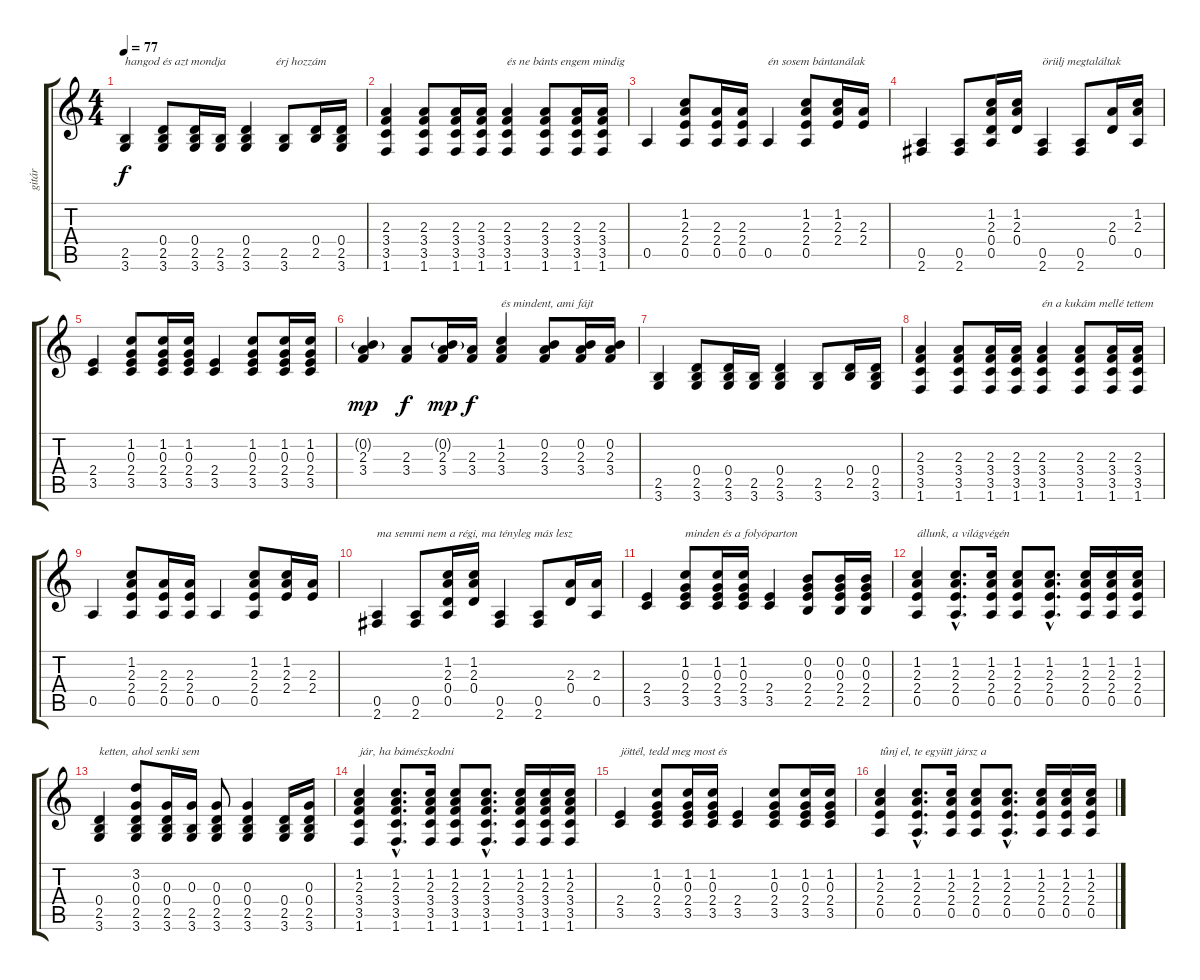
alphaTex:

\track ("gitár" "gitár") {instrument acousticguitarsteel}
\staff {score tabs}
\tuning (E4 B3 G3 D3 A2 E2) {hide}
\ts (4 4)
\tempo 77
\clef g2
\ks c
(2.5 3.6).4{txt "hangod és azt mondja" dy f} (0.4 2.5 3.6).8 (0.4 2.5 3.6).16 (2.5 3.6).16 (0.4 2.5 3.6).4{txt "          érj hozzám"} (2.5 3.6).8 (0.4 2.5).16 (0.4 2.5 3.6).16 |
(2.3 3.4 3.5 1.6).4 (2.3 3.4 3.5 1.6).8 (2.3 3.4 3.5 1.6).16 (2.3 3.4 3.5 1.6).16 (2.3 3.4 3.5 1.6).4{txt "és ne bánts engem mindig"} (2.3 3.4 3.5 1.6).8 (2.3 3.4 3.5 1.6).16 (2.3 3.4 3.5 1.6).16 |
0.5.4 (1.2 2.3 2.4 0.5).8 (2.3 2.4 0.5).16 (2.3 2.4 0.5).16 0.5.4{txt "én sosem bántanálak"} (1.2 2.3 2.4 0.5).8 (1.2 2.3 2.4).16 (2.3 2.4).16 |
(0.5 2.6).4 (0.5 2.6).8 (1.2 2.3 0.4 0.5).16 (1.2 2.3 0.4).16 (0.5 2.6).4{txt "örülj megtaláltak"} (0.5 2.6).8 (2.3 0.4).16 (1.2 2.3 0.5).16 |
(2.4 3.5).4 (1.2 0.3 2.4 3.5).8 (1.2 0.3 2.4 3.5).16 (1.2 0.3 2.4 3.5).16 (2.4 3.5).4 (1.2 0.3 2.4 3.5).8 (1.2 0.3 2.4 3.5).16 (1.2 0.3 2.4 3.5).16 |
(0.2{g} 2.3 3.4).4{dy mp} (2.3 3.4).8{dy f} (0.2{g} 2.3 3.4).16{dy mp} (2.3 3.4).16{dy f} (1.2 2.3 3.4).4{txt "és mindent, ami fájt"} (0.2 2.3 3.4).8 (0.2 2.3 3.4).16 (0.2 2.3 3.4).16 |
(2.5 3.6).4 (0.4 2.5 3.6).8 (0.4 2.5 3.6).16 (2.5 3.6).16 (0.4 2.5 3.6).4 (2.5 3.6).8 (0.4 2.5).16 (0.4 2.5 3.6).16 |
(2.3 3.4 3.5 1.6).4 (2.3 3.4 3.5 1.6).8 (2.3 3.4 3.5 1.6).16 (2.3 3.4 3.5 1.6).16 (2.3 3.4 3.5 1.6).4{txt "én a kukám mellé tettem"} (2.3 3.4 3.5 1.6).8 (2.3 3.4 3.5 1.6).16 (2.3 3.4 3.5 1.6).16 |
0.5.4 (1.2 2.3 2.4 0.5).8 (2.3 2.4 0.5).16 (2.3 2.4 0.5).16 0.5.4 (1.2 2.3 2.4 0.5).8 (1.2 2.3 2.4).16 (2.3 2.4).16 |
(0.5 2.6).4{txt "ma semmi nem a régi, ma tényleg más lesz"} (0.5 2.6).8 (1.2 2.3 0.4 0.5).16 (1.2 2.3 0.4).16 (0.5 2.6).4 (0.5 2.6).8 (2.3 0.4).16 (2.3 0.5).16 |
(2.4 3.5).4 (1.2 0.3 2.4 3.5).8{txt "minden és a folyóparton"} (1.2 0.3 2.4 3.5).16 (1.2 0.3 2.4 3.5).16 (2.4 3.5).4 (0.2 0.3 2.4 2.5).8 (0.2 0.3 2.4 2.5).16 (0.2 0.3 2.4 2.5).16 |
(1.2 2.3 2.4 0.5).4{txt "állunk, a világvégén"} (1.2{hac} 2.3{hac} 2.4{hac} 0.5{hac}).8{d} (1.2 2.3 2.4 0.5).16 (1.2 2.3 2.4 0.5).8 (1.2{hac} 2.3{hac} 2.4{hac} 0.5{hac}).8{d} (1.2 2.3 2.4 0.5).16 (1.2 2.3 2.4 0.5).16 (1.2 2.3 2.4 0.5).16 |
(0.4 2.5 3.6).4{txt "ketten, ahol senki sem"} (3.2 0.3 0.4 2.5 3.6).8 (0.3 0.4 2.5 3.6).16 (0.3 2.5 3.6).16 (0.3 0.4 2.5 3.6).8 (0.3 0.4 2.5 3.6).4 (0.4 2.5 3.6).16 (0.3 0.4 2.5 3.6).16 |
(1.2 2.3 3.4 3.5 1.6).4{txt "jár, ha bámészkodni"} (1.2{hac} 2.3{hac} 3.4{hac} 3.5{hac} 1.6{hac}).8{d} (1.2 2.3 3.4 3.5 1.6).16 (1.2 2.3 3.4 3.5 1.6).8 (1.2{hac} 2.3{hac} 3.4{hac} 3.5{hac} 1.6{hac}).8{d} (1.2 2.3 3.4 3.5 1.6).16 (1.2 2.3 3.4 3.5 1.6).16 (1.2 2.3 3.4 3.5 1.6).16 |
(2.4 3.5).4{txt "jöttél, tedd meg most és"} (1.2 0.3 2.4 3.5).8 (1.2 0.3 2.4 3.5).16 (1.2 0.3 2.4 3.5).16 (2.4 3.5).4 (1.2 0.3 2.4 3.5).8 (1.2 0.3 2.4 3.5).16 (1.2 0.3 2.4 3.5).16 |
(1.2 2.3 2.4 0.5).4{txt "tûnj el, te együtt jársz a"} (1.2{hac} 2.3{hac} 2.4{hac} 0.5{hac}).8{d} (1.2 2.3 2.4 0.5).16 (1.2 2.3 2.4 0.5).8 (1.2{hac} 2.3{hac} 2.4{hac} 0.5{hac}).8{d} (1.2 2.3 2.4 0.5).16 (1.2 2.3 2.4 0.5).16 (1.2 2.3 2.4 0.5).16
